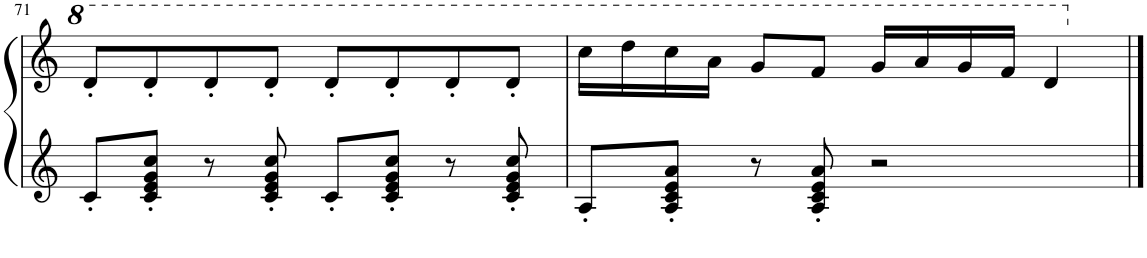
**kern	**kern
*part1	*part1
*staff2	*staff1
*I"Piano	*
*I'Pno.	*
!!LO:PB:g=z
*clefG2	*clefG2
*k[]	*k[]
*M4/4	*M4/4
=71	=71
8c'/L	8dd'/L
8c/' 8e/' 8g/' 8cc/'J	8dd'/
8r	8dd'/
8c/' 8e/' 8g/' 8cc/'	8dd'/J
8c'/L	8dd'/L
8c/' 8e/' 8g/' 8cc/'J	8dd'/
8r	8dd'/
8c/' 8e/' 8g/' 8cc/'	8dd'/J
=72	=72
8A'/L	16ccc\LL
.	16ddd\
8A/' 8c/' 8e/' 8a/'J	16ccc\
.	16aa\JJ
8r	8gg/L
8A/' 8c/' 8e/' 8a/'	8ff/J
2r	16gg/LL
.	16aa/
.	16gg/
.	16ff/JJ
.	4dd/
==	==
*-	*-
